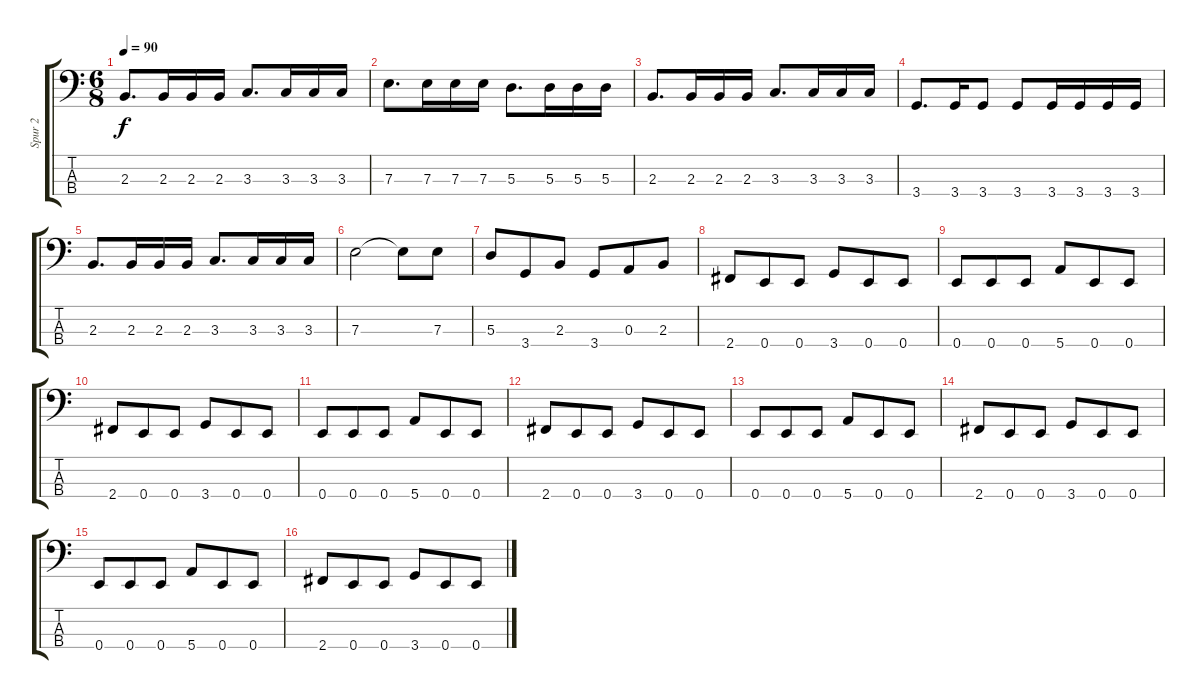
\track ("Spur 2" "Spur 2") {instrument electricbasspick}
\staff {score tabs}
\tuning (G2 D2 A1 E1) {hide}
\ts (6 8)
\tempo 90
\clef f4
\ks c
2.3.8{d dy f} 2.3.16 2.3.16 2.3.16 3.3.8{d} 3.3.16 3.3.16 3.3.16 |
7.3.8{d} 7.3.16 7.3.16 7.3.16 5.3.8{d} 5.3.16 5.3.16 5.3.16 |
2.3.8{d} 2.3.16 2.3.16 2.3.16 3.3.8{d} 3.3.16 3.3.16 3.3.16 |
3.4.8{d} 3.4.16 3.4.8 3.4.8 3.4.16 3.4.16 3.4.16 3.4.16 |
2.3.8{d} 2.3.16 2.3.16 2.3.16 3.3.8{d} 3.3.16 3.3.16 3.3.16 |
7.3.2 7.3{t}.8 7.3.8 |
5.3.8 3.4.8 2.3.8 3.4.8 0.3.8 2.3.8 |
2.4.8 0.4.8 0.4.8 3.4.8 0.4.8 0.4.8 |
0.4.8 0.4.8 0.4.8 5.4.8 0.4.8 0.4.8 |
2.4.8 0.4.8 0.4.8 3.4.8 0.4.8 0.4.8 |
0.4.8 0.4.8 0.4.8 5.4.8 0.4.8 0.4.8 |
2.4.8 0.4.8 0.4.8 3.4.8 0.4.8 0.4.8 |
0.4.8 0.4.8 0.4.8 5.4.8 0.4.8 0.4.8 |
2.4.8 0.4.8 0.4.8 3.4.8 0.4.8 0.4.8 |
0.4.8 0.4.8 0.4.8 5.4.8 0.4.8 0.4.8 |
2.4.8 0.4.8 0.4.8 3.4.8 0.4.8 0.4.8
